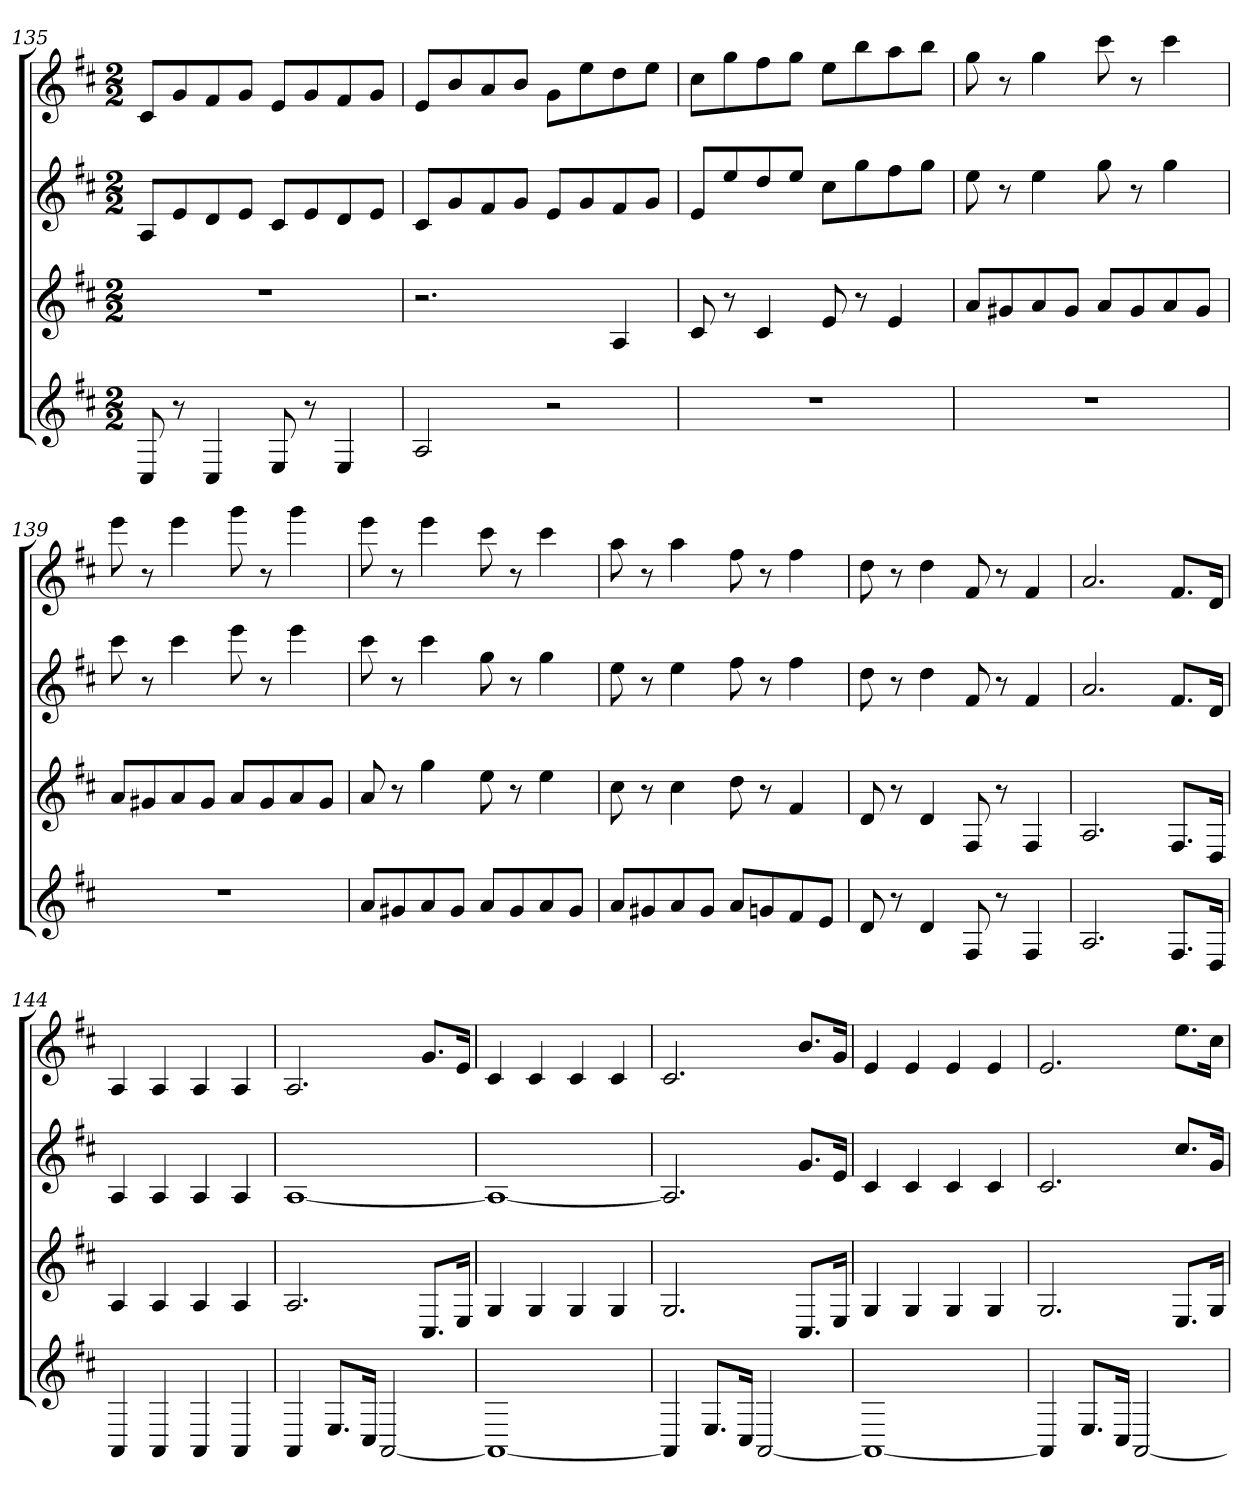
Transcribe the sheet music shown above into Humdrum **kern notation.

**kern	**kern	**kern	**kern
*part4	*part3	*part2	*part1
*staff4	*staff3	*staff2	*staff1
*k[f#c#]	*k[f#c#]	*k[f#c#]	*k[f#c#]
*D:	*D:	*D:	*D:
*M2/2	*M2/2	*M2/2	*M2/2
=135	=135	=135	=135
8C#	1r	8AL	8c#L
8r	.	8e	8g
4C#	.	8d	8f#
.	.	8eJ	8gJ
8E	.	8c#L	8eL
8r	.	8e	8g
4E	.	8d	8f#
.	.	8eJ	8gJ
=136	=136	=136	=136
2A	2.r	8c#L	8eL
.	.	8g	8b
.	.	8f#	8a
.	.	8gJ	8bJ
2r	.	8eL	8gL
.	.	8g	8ee
.	4A	8f#	8dd
.	.	8gJ	8eeJ
=137	=137	=137	=137
1r	8c#	8eL	8cc#L
.	8r	8ee	8gg
.	4c#	8dd	8ff#
.	.	8eeJ	8ggJ
.	8e	8cc#L	8eeL
.	8r	8gg	8bb
.	4e	8ff#	8aa
.	.	8ggJ	8bbJ
=138	=138	=138	=138
1r	8aL	8ee	8gg
.	8g#X	8r	8r
.	8a	4ee	4gg
.	8g#J	.	.
.	8aL	8gg	8ccc#
.	8g#	8r	8r
.	8a	4gg	4ccc#
.	8g#J	.	.
=139	=139	=139	=139
1r	8aL	8ccc#	8eee
.	8g#X	8r	8r
.	8a	4ccc#	4eee
.	8g#J	.	.
.	8aL	8eee	8ggg
.	8g#	8r	8r
.	8a	4eee	4ggg
.	8g#J	.	.
=140	=140	=140	=140
8aL	8a	8ccc#	8eee
8g#X	8r	8r	8r
8a	4gg	4ccc#	4eee
8g#J	.	.	.
8aL	8ee	8gg	8ccc#
8g#	8r	8r	8r
8a	4ee	4gg	4ccc#
8g#J	.	.	.
=141	=141	=141	=141
8aL	8cc#	8ee	8aa
8g#X	8r	8r	8r
8a	4cc#	4ee	4aa
8g#J	.	.	.
8aL	8dd	8ff#	8ff#
8gn	8r	8r	8r
8f#	4f#	4ff#	4ff#
8eJ	.	.	.
=142	=142	=142	=142
8d	8d	8dd	8dd
8r	8r	8r	8r
4d	4d	4dd	4dd
8F#	8F#	8f#	8f#
8r	8r	8r	8r
4F#	4F#	4f#	4f#
=143	=143	=143	=143
2.A	2.A	2.a	2.a
8.F#L	8.F#L	8.f#L	8.f#L
16DJk	16DJk	16dJk	16dJk
=144	=144	=144	=144
4AA	4A	4A	4A
4AA	4A	4A	4A
4AA	4A	4A	4A
4AA	4A	4A	4A
=145	=145	=145	=145
4AA	2.A	[1A	2.A
8.EL	.	.	.
16C#Jk	.	.	.
[2AA	.	.	.
.	8.C#L	.	8.gL
.	16EJk	.	16eJk
=146	=146	=146	=146
1AA_	4G	1A_	4c#
.	4G	.	4c#
.	4G	.	4c#
.	4G	.	4c#
=147	=147	=147	=147
4AA]	2.G	2.A]	2.c#
8.EL	.	.	.
16C#Jk	.	.	.
[2AA	.	.	.
.	8.C#L	8.gL	8.bL
.	16EJk	16eJk	16gJk
=148	=148	=148	=148
1AA_	4G	4c#	4e
.	4G	4c#	4e
.	4G	4c#	4e
.	4G	4c#	4e
=149	=149	=149	=149
4AA]	2.G	2.c#	2.e
8.EL	.	.	.
16C#Jk	.	.	.
[2AA	.	.	.
.	8.EL	8.cc#L	8.eeL
.	16GJk	16gJk	16cc#Jk
=	=	=	=
*-	*-	*-	*-
